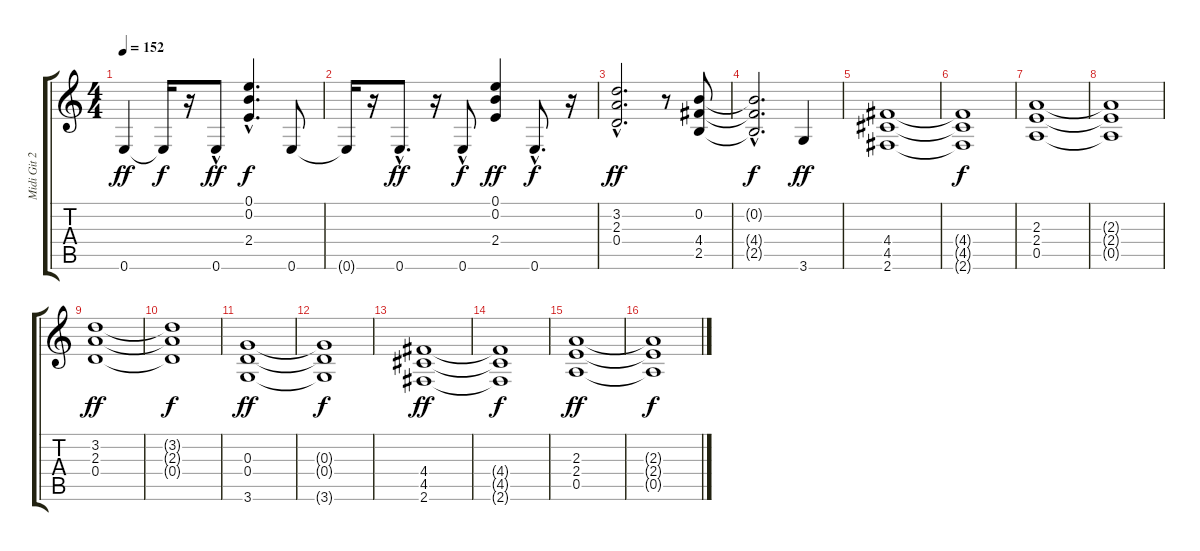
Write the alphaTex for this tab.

\track ("Midi Git 2" "Midi Git 2") {instrument distortionguitar}
\staff {score tabs}
\tuning (E4 B3 G3 D3 A2 E2) {hide}
\ts (4 4)
\tempo 152
\clef g2
\ks c
0.6.4{dy ff} 0.6{t}.16{dy f} r.16 0.6{hac}.8{dy ff} (0.1{hac} 0.2{hac} 2.4{hac}).4{d dy f} 0.6.8 |
0.6{t}.16 r.16 0.6{hac}.8{d dy ff} r.16 0.6{hac}.8{dy f} (0.1 0.2 2.4).4{dy ff} 0.6{hac}.8{d dy f} r.16 |
(3.2{hac} 2.3{hac} 0.4{hac}).2{d dy ff} r.8 (0.2 4.4 2.5).8 |
(0.2{hac t} 4.4{hac t} 2.5{hac t}).2{d dy f} 3.6.4{dy ff} |
(4.4 4.5 2.6).1 |
(4.4{t} 4.5{t} 2.6{t}).1{dy f} |
(2.3 2.4 0.5).1 |
(2.3{t} 2.4{t} 0.5{t}).1 |
(3.2 2.3 0.4).1{dy ff} |
(3.2{t} 2.3{t} 0.4{t}).1{dy f} |
(0.3 0.4 3.6).1{dy ff} |
(0.3{t} 0.4{t} 3.6{t}).1{dy f} |
(4.4 4.5 2.6).1{dy ff} |
(4.4{t} 4.5{t} 2.6{t}).1{dy f} |
(2.3 2.4 0.5).1{dy ff} |
(2.3{t} 2.4{t} 0.5{t}).1{dy f}
